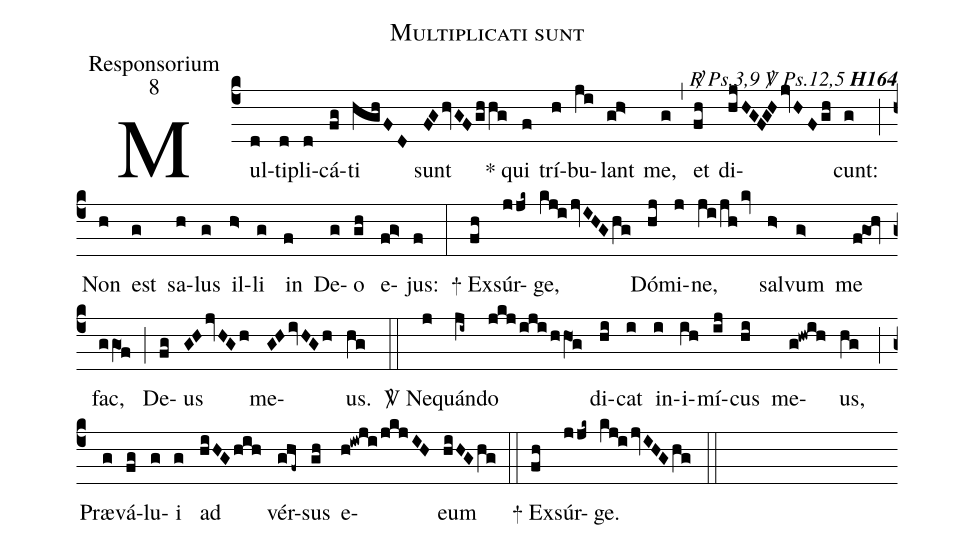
name:Multiplicati sunt;
office-part:Responsorium;
mode:8;
commentary:{\itshape\mdseries \Rbar\ Ps.3,9 \Vbar\ Ps.12,5\/} {\bfseries H164};;
%%
(c4) Mul(d)ti(d)pli(d)cá(fg)ti(hghFD) sunt(FGhvGFghhg)
<sp>*</sp> qui(f) trí(h)bu(ji)lant(g!h>) me,(g) (,)
et(fh) di(hjHGFGHjvHFgh)cunt:(g) (;)
Non(h) est(g) sa(h)lus(g) il(h>)li(g) in(f) De(g)o(gh) e(f!g>)jus:(f) (:)
<sp>+</sp> Ex(fh)súr(jjk~)ge,(kj!ijvIHGhg) Dó(hj)mi(j)ne,(ji/jhkv) sal(h>)vum(g>)  me(f!go1!hv) fac,(ggO1f) (;)
De(fg)us(GHjvHGh) me(GHivHGh)us.(hg) (::)
<sp>V/</sp> Ne(j)quán(ji~)do(jkj/iji/hhO1g) di(hi)cat(i) in(i)i(ih)mí(ij)cus(hi) me(g!hwih)us,(hg) (;)
Præ(g)vá(fg)lu(g)i(g) ad(hiHGhih) vér(ghf~)sus(gh) e(h!iwji/jkj/IH)eum(hiHGhg) (::)
<sp>+</sp> Ex(fh)súr(jjk~)ge.(kj!ijvIHGhg) (::)
